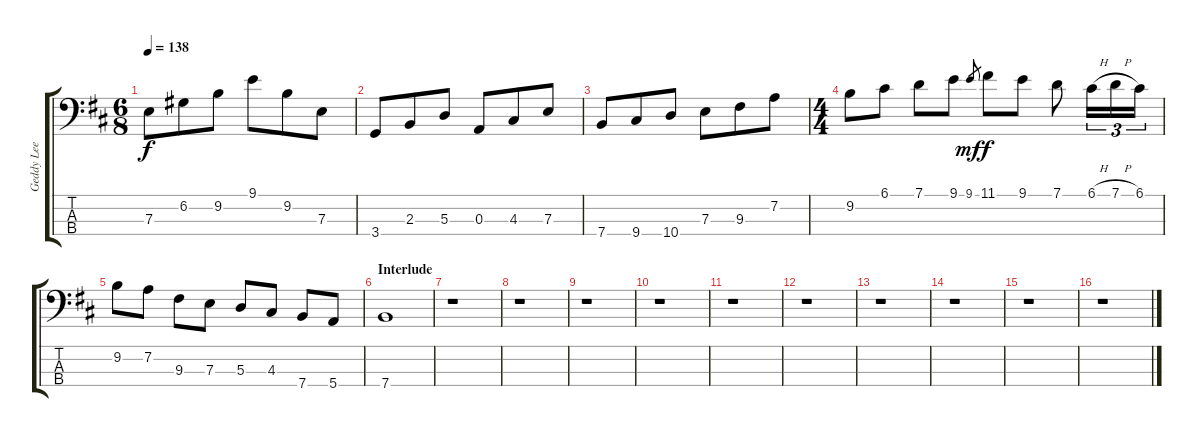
\track ("Geddy Lee" "Geddy Lee") {instrument electricbassfinger}
\staff {score tabs}
\tuning (G2 D2 A1 E1) {hide}
\ts (6 8)
\tempo 138
\clef f4
\ks d
7.3.8{dy f} 6.2.8 9.2.8 9.1.8 9.2.8 7.3.8 |
3.4.8 2.3.8 5.3.8 0.3.8 4.3.8 7.3.8 |
7.4.8 9.4.8 10.4.8 7.3.8 9.3.8 7.2.8 |
\ts (4 4)
9.2.8 6.1.8 7.1.8 9.1.8 9.1.8{gr dy mf} 11.1.8{dy f} 9.1.8 7.1.8 6.1{h}.16{tu (3 2)} 7.1{h}.16{tu (3 2)} 6.1.16{tu (3 2)} |
9.2.8 7.2.8 9.3.8 7.3.8 5.3.8 4.3.8 7.4.8 5.4.8 |
\section ("" "Interlude")
7.4.1{volume 12} |
r.1 |
r.1 |
r.1 |
r.1 |
r.1 |
r.1 |
r.1 |
r.1 |
r.1 |
r.1
